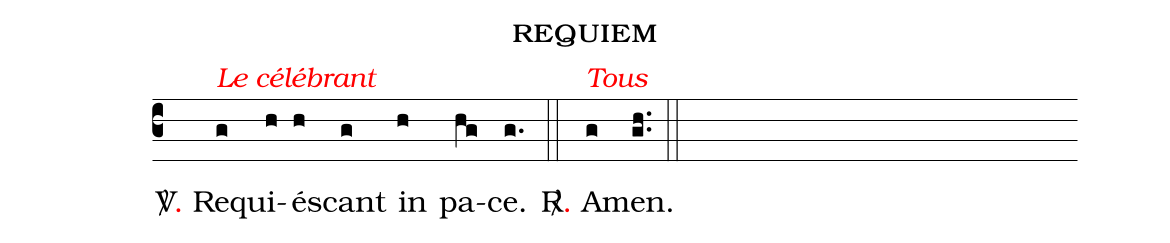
name: requiem;
%%
(c3) <alt>\rubrique{Le célébrant}</alt>
<sp>V/</sp><v>{\red.}</v> R{e}(g)qui(h)ésc(h)ant(g) in(h) pa(hg)ce.(g.) (::)

<sp>R/</sp><v>{\red.}</v> A<alt>\rubrique{Tous}</alt>(g)men.(gh..) (::)
